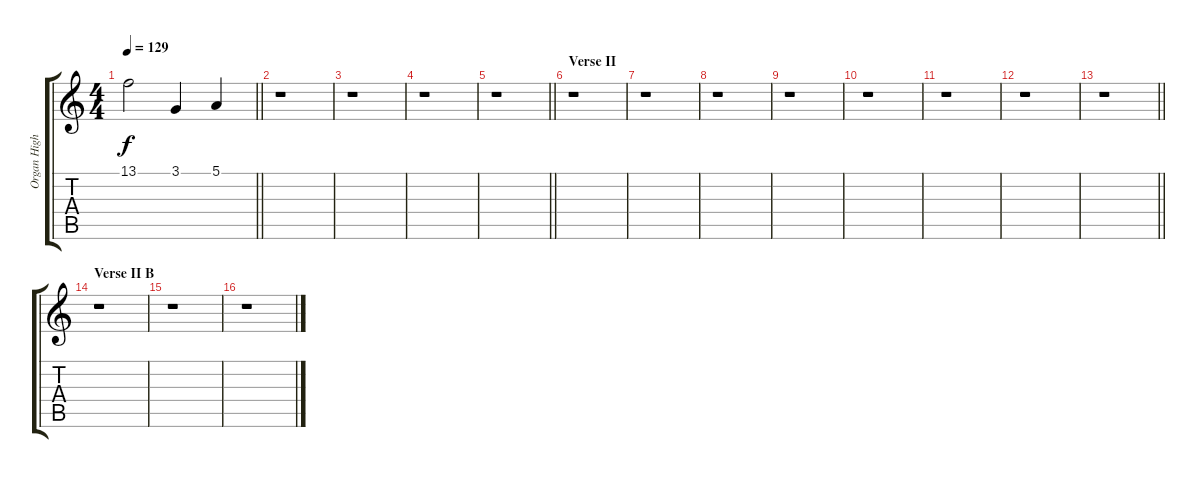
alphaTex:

\track ("Organ Higher Notes" "Organ High") {instrument pad6metallic}
\staff {score tabs}
\tuning (E4 B3 G3 D3 A2 E2) {hide}
\ts (4 4)
\tempo 129
\clef g2
\barLineRight lightlight
\ks c
13.1{t}.2{dy f} 3.1.4 5.1.4 |
r.1 |
r.1 |
r.1 |
\barLineRight lightlight
r.1 |
\section ("" "Verse II")
r.1 |
r.1 |
r.1 |
r.1 |
r.1 |
r.1 |
r.1 |
\barLineRight lightlight
r.1 |
\section ("" "Verse II B")
r.1 |
r.1 |
r.1
